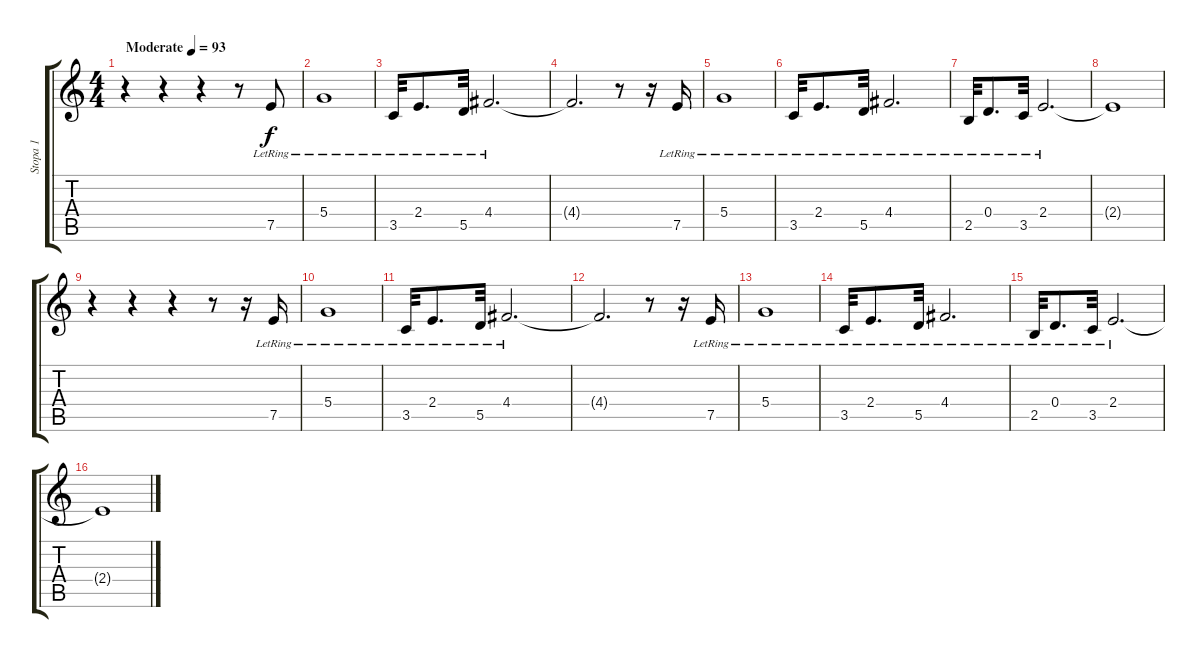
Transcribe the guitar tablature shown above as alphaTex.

\track ("Stopa 1" "Stopa 1") {instrument acousticguitarnylon}
\staff {score tabs}
\tuning (E4 B3 G3 D3 A2 E2) {hide}
\ts (4 4)
\tempo (93 "Moderate")
\clef g2
\ks c
r.4{dy f instrument acousticguitarnylon} r.4 r.4 r.8 7.5{lr}.8 |
5.4{lr}.1 |
3.5{lr}.32 2.4{lr}.8{d} 5.5{lr}.32 4.4{lr}.2{d} |
4.4{t}.2{d} r.8 r.16 7.5{lr}.16 |
5.4{lr}.1 |
3.5{lr}.32 2.4{lr}.8{d} 5.5{lr}.32 4.4{lr}.2{d} |
2.5{lr}.32 0.4{lr}.8{d} 3.5{lr}.32 2.4{lr}.2{d} |
2.4{t}.1 |
r.4 r.4 r.4 r.8 r.16 7.5{lr}.16 |
5.4{lr}.1 |
3.5{lr}.32 2.4{lr}.8{d} 5.5{lr}.32 4.4{lr}.2{d} |
4.4{t}.2{d} r.8 r.16 7.5{lr}.16 |
5.4{lr}.1 |
3.5{lr}.32 2.4{lr}.8{d} 5.5{lr}.32 4.4{lr}.2{d} |
2.5{lr}.32 0.4{lr}.8{d} 3.5{lr}.32 2.4{lr}.2{d} |
2.4{t}.1
